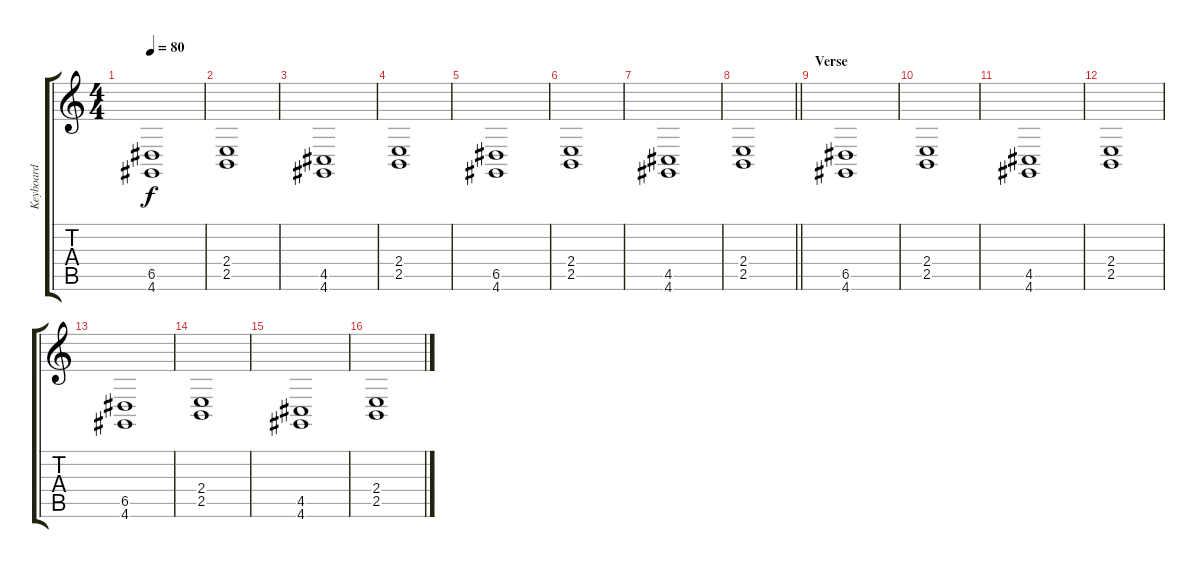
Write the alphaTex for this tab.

\track ("Keyboard" "Keyboard") {instrument whistle}
\staff {score tabs}
\tuning (E4 B3 G3 D3 A2 E2) {hide}
\ts (4 4)
\tempo 80
\clef g2
\ks c
(6.5 4.6).1{dy f} |
(2.4 2.5).1 |
(4.5 4.6).1 |
(2.4 2.5).1 |
(6.5 4.6).1 |
(2.4 2.5).1 |
(4.5 4.6).1 |
\barLineRight lightlight
(2.4 2.5).1 |
\section ("" "Verse")
(6.5 4.6).1 |
(2.4 2.5).1 |
(4.5 4.6).1 |
(2.4 2.5).1 |
(6.5 4.6).1 |
(2.4 2.5).1 |
(4.5 4.6).1 |
(2.4 2.5).1
